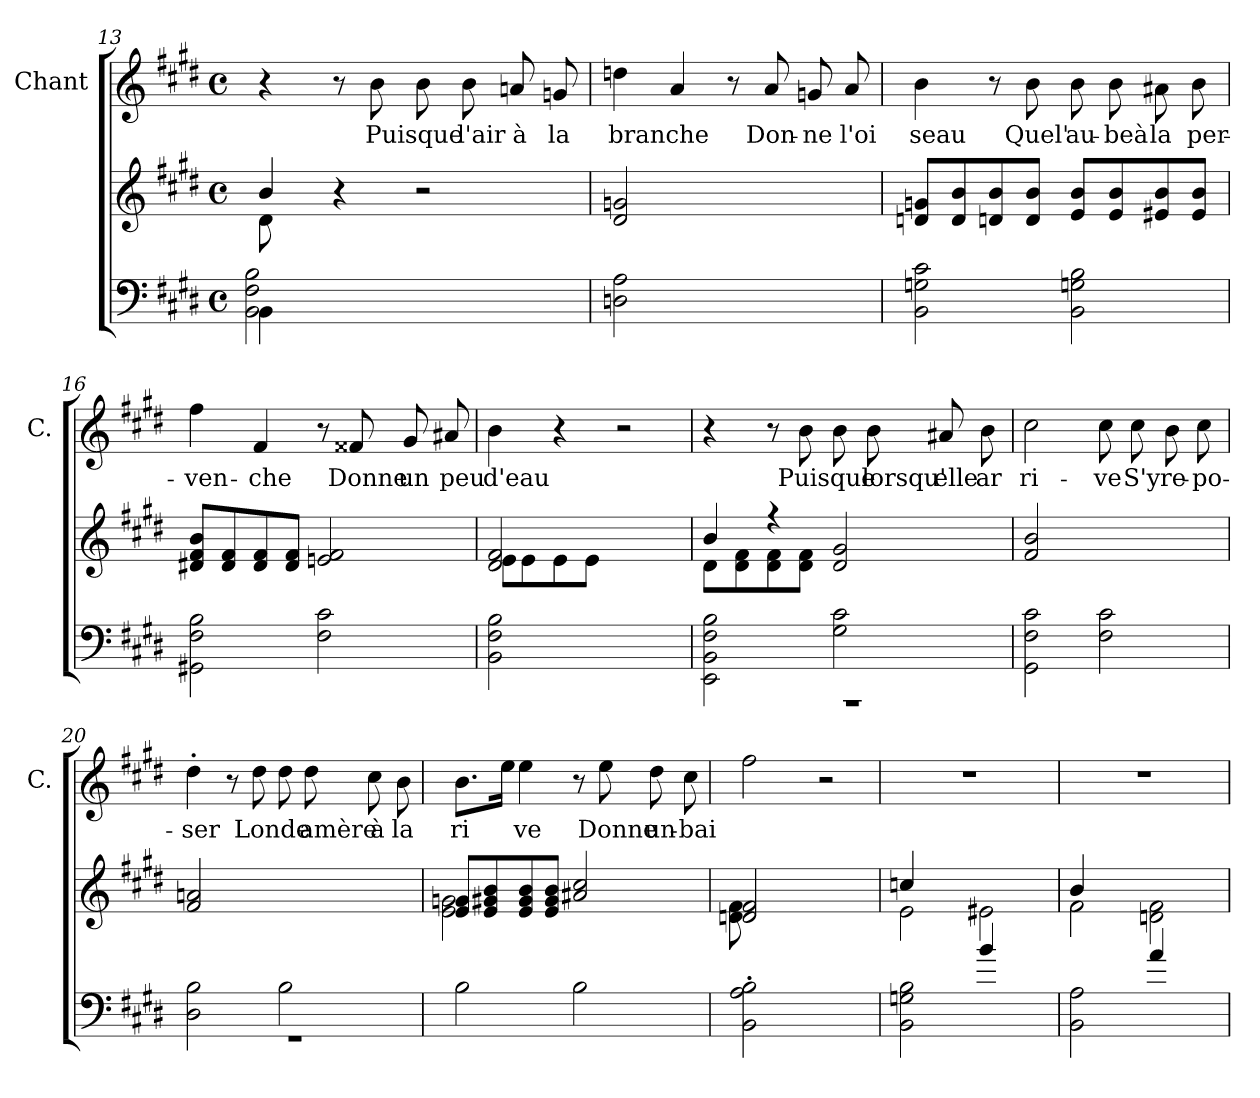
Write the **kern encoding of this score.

**kern	**kern	**kern	**text
*part3	*part2	*part1	*part1
*staff3	*staff2	*staff1	*staff1
*	*	*I"Chant	*
*	*	*I'C.	*
*clefF4	*clefG2	*clefG2	*
*k[f#c#g#d#]	*k[f#c#g#d#]	*k[f#c#g#d#]	*
*M4/4	*M4/4	*M4/4	*
*met(c)	*met(c)	*met(c)	*
=13	=13	=13	=13
*^	*^	*	*
4BBi\	2BBj\ 2F#j\ 2Bj\	4bZ/	8d#V\	4r	.
.	.	.	2..ryy	.	.
2.ryy	.	4r	.	8r	.
.	.	.	.	8bZ\	Puisque
.	2ryy	2r	.	8bZ\	.
.	.	.	.	8bZ\	l'air
.	.	.	.	8anZ/	à
.	.	.	.	8gnZ/	la
*v	*v	*	*	*	*
*	*v	*v	*	*
!!LO:LB:g=z
=14	=14	=14	=14
2Dnj\ 2Aj\	2gnZ/ 2d#Z/	4ddnZ\	branche
.	.	4aZ/	.
2ryy	2ryy	8r	.
.	.	8aZ/	Don-
.	.	8gnZ/	ne
.	.	8aZ/	l'oi
=15	=15	=15	=15
2BBj\ 2Gnj\ 2c#j\	8gnZ/ 8dnZ/L	4bZ\	seau
.	8bZ/ 8dZ/	.	.
.	8bZ/ 8dnZ/	8r	.
.	8bZ/ 8dZ/J	8bZ\	Quel'
2BBj\ 2Gnj\ 2Bj\	8bZ/ 8eZ/L	8bZ\	au-
.	8bZ/ 8eZ/	8bZ\	beà
.	8bZ/ 8e#XZ/	8a#XZ\	la
.	8bZ/ 8e#Z/J	8bZ\	per-
=16	=16	=16	=16
2GG#Xj\ 2F#j\ 2Bj\	8bZ/ 8f#Z/ 8d#XZ/L	4ff#Z\	ven-
.	8f#Z/ 8d#Z/	.	.
.	8f#Z/ 8d#Z/	4f#Z/	che
.	8f#Z/ 8d#Z/J	.	.
2F#j\ 2c#j\	2f#Z/ 2enZ/	8r	.
.	.	8f##XZ/	Donne
.	.	8g#Z/	un
.	.	8a#XZ/	peu
=17	=17	=17	=17
*	*^	*	*
2BBj\ 2F#j\ 2Bj\	2f#Z/ 2d#Z/	8eV\L	4bZ\	d'eau
.	.	8eV\	.	.
.	.	8eV\	4r	.
.	.	8eV\J	.	.
2ryy	2ryy	2ryy	2r	.
!!LO:PB:g=z
=18	=18	=18	=18	=18
*^	*	*	*	*
2EEj\ 2BBj\ 2F#j\ 2Bj\	1r	4bZ/	8d#V\L	4r	.
.	.	.	8d#V\ 8f#V\	.	.
.	.	4r	8d#V\ 8f#V\	8r	.
.	.	.	8d#V\ 8f#V\J	8bZ\	Puisque
2G#j\ 2c#j\	.	2g#Z/ 2d#Z/	2ryy	8bZ\	.
.	.	.	.	8bZ\	lorsqu'
.	.	.	.	8a#XZ/	elle
.	.	.	.	8bZ\	ar
*v	*v	*	*	*	*
*	*v	*v	*	*
=19	=19	=19	=19
2GG#j\ 2F#j\ 2c#j\	2bZ/ 2f#Z/	2cc#Z\	ri-
2F#j\ 2c#j\	2ryy	8cc#Z\	ve
.	.	8cc#Z\	S'y
.	.	8bZ\	re-
.	.	8cc#Z\	po-
=20	=20	=20	=20
*^	*	*	*
2D#j\ 2Bj\	1r	2anZ/ 2f#Z/	4dd#'>Z\	ser
.	.	.	8r	.
.	.	.	8dd#Z\	Londe
2Bj\	.	2ryy	8dd#Z\	.
.	.	.	8dd#Z\	amère
.	.	.	8cc#Z\	à
.	.	.	8bZ\	la
=21	=21	=21	=21	=21
*	*	*^	*	*
2Bj\	1ryy	8g#Z/ 8eZ/L	2eV\ 2gnV\	8.bZ\L	ri
.	.	8bZ/ 8g#Z/ 8eZ/	.	.	.
.	.	.	.	16eeZ\Jk	--
.	.	8bZ/ 8g#Z/ 8eZ/	.	4eeZ\	ve
.	.	8eZ/ 8g#Z/ 8bZ/J	.	.	.
2Bj\	.	2cc#Z/ 2a#XZ/	2ryy	8r	.
.	.	.	.	8eeZ\	Donne
.	.	.	.	8dd#Z\	un-
.	.	.	.	8cc#Z\	bai
*v	*v	*	*	*	*
!!LO:LB:g=z
=22	=22	=22	=22	=22
2BBj'<\ 2Aj'<\ 2Bj'<\	2f#Z/ 2dnZ/	8dV\ 8f#V\	2ff#Z\	.
.	.	2..ryy	.	.
2ryy	2ryy	.	2r	.
=23	=23	=23	=23	=23
2BBj\ 2Gj\ 2Bj\	4ccnZ/	2eV\	1r	.
.	2.ryy	.	.	.
4bj/	.	2e#XV\	.	.
4ryy	.	.	.	.
=24	=24	=24	=24	=24
2BBj\ 2Aj\	4bZ/	2f#V\	1r	.
.	2.ryy	.	.	.
4aj/	.	2dnV\ 2f#V\	.	.
4ryy	.	.	.	.
*	*v	*v	*	*
=	=	=	=
*-	*-	*-	*-
